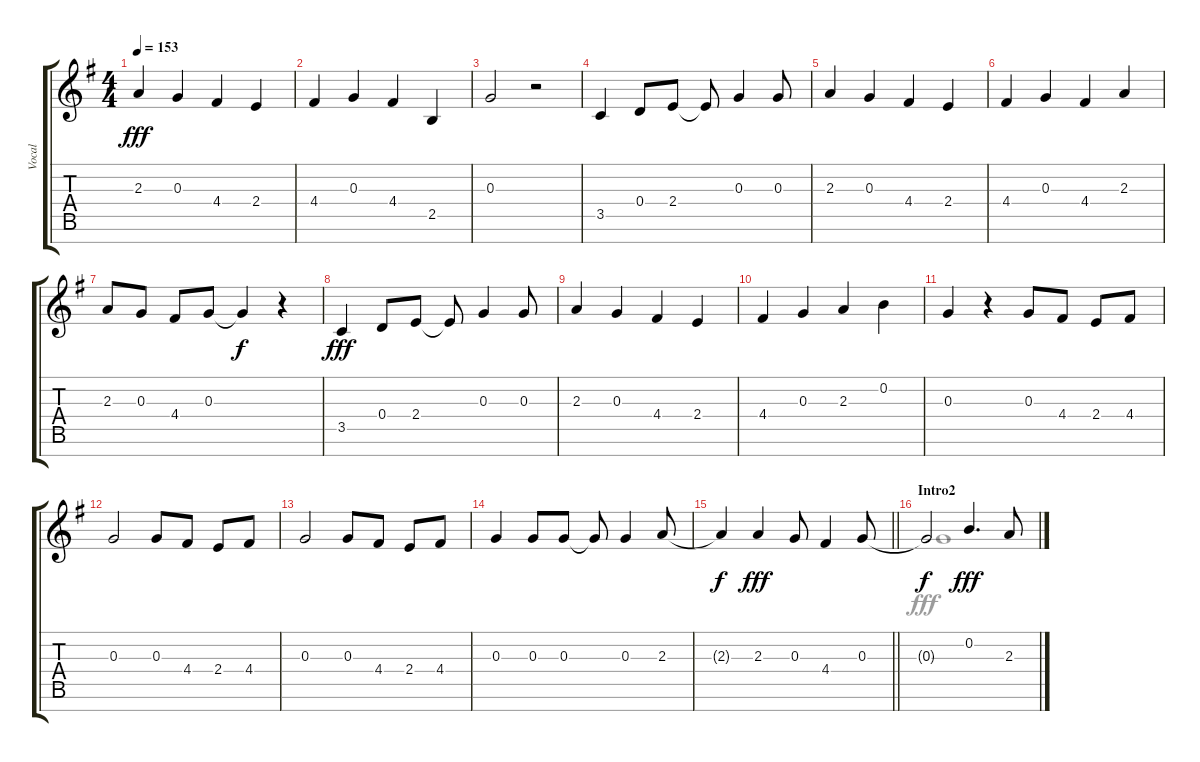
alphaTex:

\track ("Vocal" "Vocal") {instrument voiceoohs}
\staff {score tabs}
\tuning (E5 B4 G4 D4 A3 E3 B2) {hide}
\voice
\ts (4 4)
\tempo 153
\clef g2
\ks g
2.3.4{dy fff} 0.3.4 4.4.4 2.4.4 |
4.4.4 0.3.4 4.4.4 2.5.4 |
0.3.2 r.2 |
3.5.4 0.4.8 2.4.8 2.4{t}.8 0.3.4 0.3.8 |
2.3.4 0.3.4 4.4.4 2.4.4 |
4.4.4 0.3.4 4.4.4 2.3.4 |
2.3.8 0.3.8 4.4.8 0.3.8 0.3{t}.4{dy f} r.4 |
3.5.4{dy fff} 0.4.8 2.4.8 2.4{t}.8 0.3.4 0.3.8 |
2.3.4 0.3.4 4.4.4 2.4.4 |
4.4.4 0.3.4 2.3.4 0.2.4 |
0.3.4 r.4 0.3.8 4.4.8 2.4.8 4.4.8 |
0.3.2 0.3.8 4.4.8 2.4.8 4.4.8 |
0.3.2 0.3.8 4.4.8 2.4.8 4.4.8 |
0.3.4 0.3.8 0.3.8 0.3{t}.8 0.3.4 2.3.8{beam Up} |
\barLineRight lightlight
2.3{t}.4{dy f beam Up} 2.3.4{dy fff} 0.3.8 4.4.4 0.3.8 |
\section ("" "Intro2")
0.3{t}.2{dy f} 0.2.4{d dy fff} 2.3.8
\voice
\clef g2
\ottava regular
\simile none
\ks g
|
|
|
|
|
|
|
|
|
|
|
|
|
|
\barLineRight lightlight
|
0.3.1
